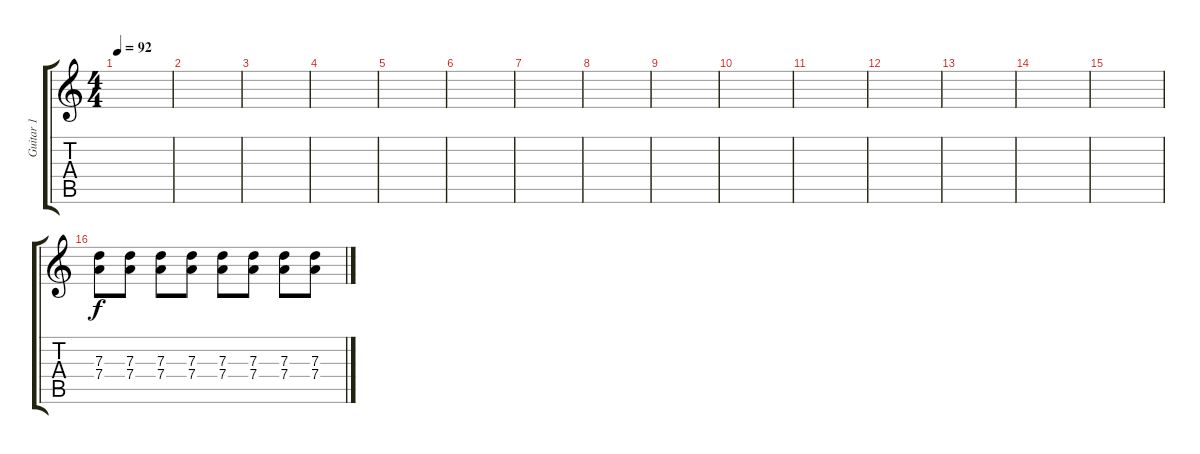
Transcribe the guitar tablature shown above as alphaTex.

\track ("Guitar 1" "Guitar 1") {instrument electricguitarclean}
\staff {score tabs}
\tuning (E4 B3 G3 D3 A2 E2) {hide}
\ts (4 4)
\tempo 92
\clef g2
\ks c
|
|
|
|
|
|
|
|
|
|
|
|
|
|
|
(7.3 7.4).8{volume 16 instrument electricguitarclean} (7.3 7.4).8 (7.3 7.4).8 (7.3 7.4).8 (7.3 7.4).8 (7.3 7.4).8 (7.3 7.4).8 (7.3 7.4).8
